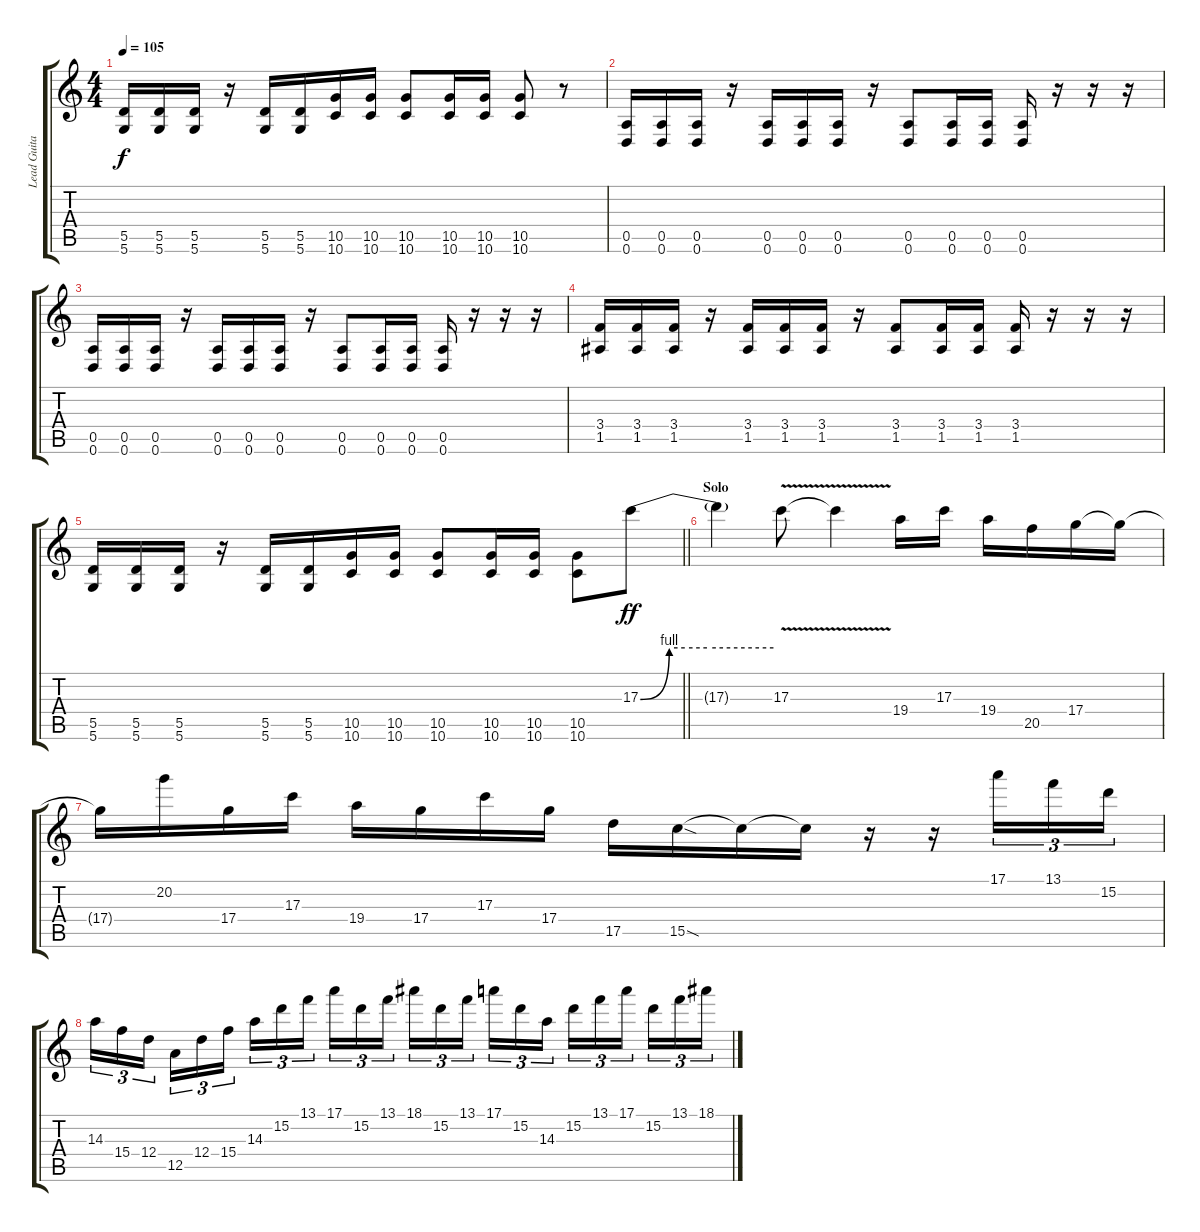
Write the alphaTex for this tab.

\track ("Lead Guitar" "Lead Guita") {instrument distortionguitar}
\staff {score tabs}
\tuning (E4 B3 G3 D3 A2 D2) {hide}
\ts (4 4)
\tempo 105
\clef g2
\ks c
(5.5 5.6).16{dy f} (5.5 5.6).16 (5.5 5.6).16 r.16 (5.5 5.6).16 (5.5 5.6).16 (10.5 10.6).16 (10.5 10.6).16 (10.5 10.6).8 (10.5 10.6).16 (10.5 10.6).16 (10.5 10.6).8 r.8 |
(0.5 0.6).16 (0.5 0.6).16 (0.5 0.6).16 r.16 (0.5 0.6).16 (0.5 0.6).16 (0.5 0.6).16 r.16 (0.5 0.6).8 (0.5 0.6).16 (0.5 0.6).16 (0.5 0.6).16 r.16 r.16 r.16 |
(0.5 0.6).16 (0.5 0.6).16 (0.5 0.6).16 r.16 (0.5 0.6).16 (0.5 0.6).16 (0.5 0.6).16 r.16 (0.5 0.6).8 (0.5 0.6).16 (0.5 0.6).16 (0.5 0.6).16 r.16 r.16 r.16 |
(3.4 1.5).16 (3.4 1.5).16 (3.4 1.5).16 r.16 (3.4 1.5).16 (3.4 1.5).16 (3.4 1.5).16 r.16 (3.4 1.5).8 (3.4 1.5).16 (3.4 1.5).16 (3.4 1.5).16 r.16 r.16 r.16 |
\barLineRight lightlight
(5.5 5.6).16 (5.5 5.6).16 (5.5 5.6).16 r.16 (5.5 5.6).16 (5.5 5.6).16 (10.5 10.6).16 (10.5 10.6).16 (10.5 10.6).8 (10.5 10.6).16 (10.5 10.6).16 (10.5 10.6).8 17.3{be (custom 0 0 13 4 20 4 30 4 60 4)}.8{dy ff volume 16} |
\section ("" "Solo")
17.3{t}.4 17.3{v}.8 17.3{t}.4 19.4.16 17.3.16 19.4.16 20.5.16 17.4.16 17.4{t}.16 |
17.4{t}.16 20.2.16 17.4.16 17.3.16 19.4.16 17.4.16 17.3.16 17.4.16 17.5.16 15.5{sod}.16 15.5{t}.16 15.5{t}.16 r.16 r.16 17.1.16{tu (3 2)} 13.1.16{tu (3 2)} 15.2.16{tu (3 2)} |
14.3.16{tu (3 2)} 15.4.16{tu (3 2)} 12.4.16{tu (3 2) beam splitsecondary} 12.5.16{tu (3 2)} 12.4.16{tu (3 2)} 15.4.16{tu (3 2)} 14.3.16{tu (3 2)} 15.2.16{tu (3 2)} 13.1.16{tu (3 2) beam splitsecondary} 17.1.16{tu (3 2)} 15.2.16{tu (3 2)} 13.1.16{tu (3 2)} 18.1.16{tu (3 2)} 15.2.16{tu (3 2)} 13.1.16{tu (3 2) beam splitsecondary} 17.1.16{tu (3 2)} 15.2.16{tu (3 2)} 14.3.16{tu (3 2)} 15.2.16{tu (3 2)} 13.1.16{tu (3 2)} 17.1.16{tu (3 2) beam splitsecondary} 15.2.16{tu (3 2)} 13.1.16{tu (3 2)} 18.1.16{tu (3 2)}
